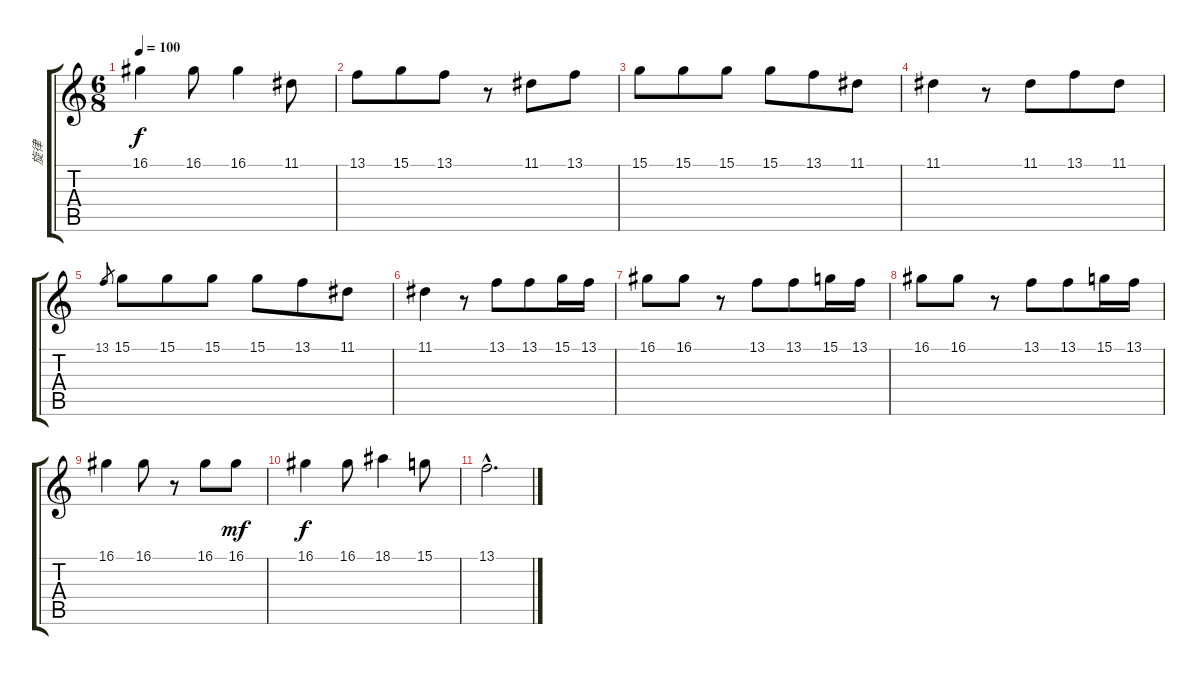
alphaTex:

\track ("旋律" "旋律") {instrument voiceoohs}
\staff {score tabs}
\tuning (E4 B3 G3 D3 A2 E2) {hide}
\ts (6 8)
\tempo 100
\clef g2
\ks c
16.1.4{dy f} 16.1.8 16.1.4 11.1.8 |
13.1.8 15.1.8 13.1.8 r.8 11.1.8 13.1.8{txt ""} |
15.1.8 15.1.8 15.1.8 15.1.8 13.1.8 11.1.8 |
11.1.4 r.8 11.1.8 13.1.8 11.1.8 |
13.1.8{gr} 15.1.8 15.1.8 15.1.8 15.1.8 13.1.8 11.1.8 |
11.1.4 r.8 13.1.8 13.1.8 15.1.16 13.1.16 |
16.1.8 16.1.8 r.8 13.1.8 13.1.8 15.1.16 13.1.16 |
16.1.8 16.1.8 r.8 13.1.8 13.1.8 15.1.16 13.1.16 |
16.1.4 16.1.8 r.8 16.1.8 16.1.8{dy mf} |
16.1.4{dy f} 16.1.8 18.1.4 15.1.8 |
13.1{hac}.2{d txt ""}
